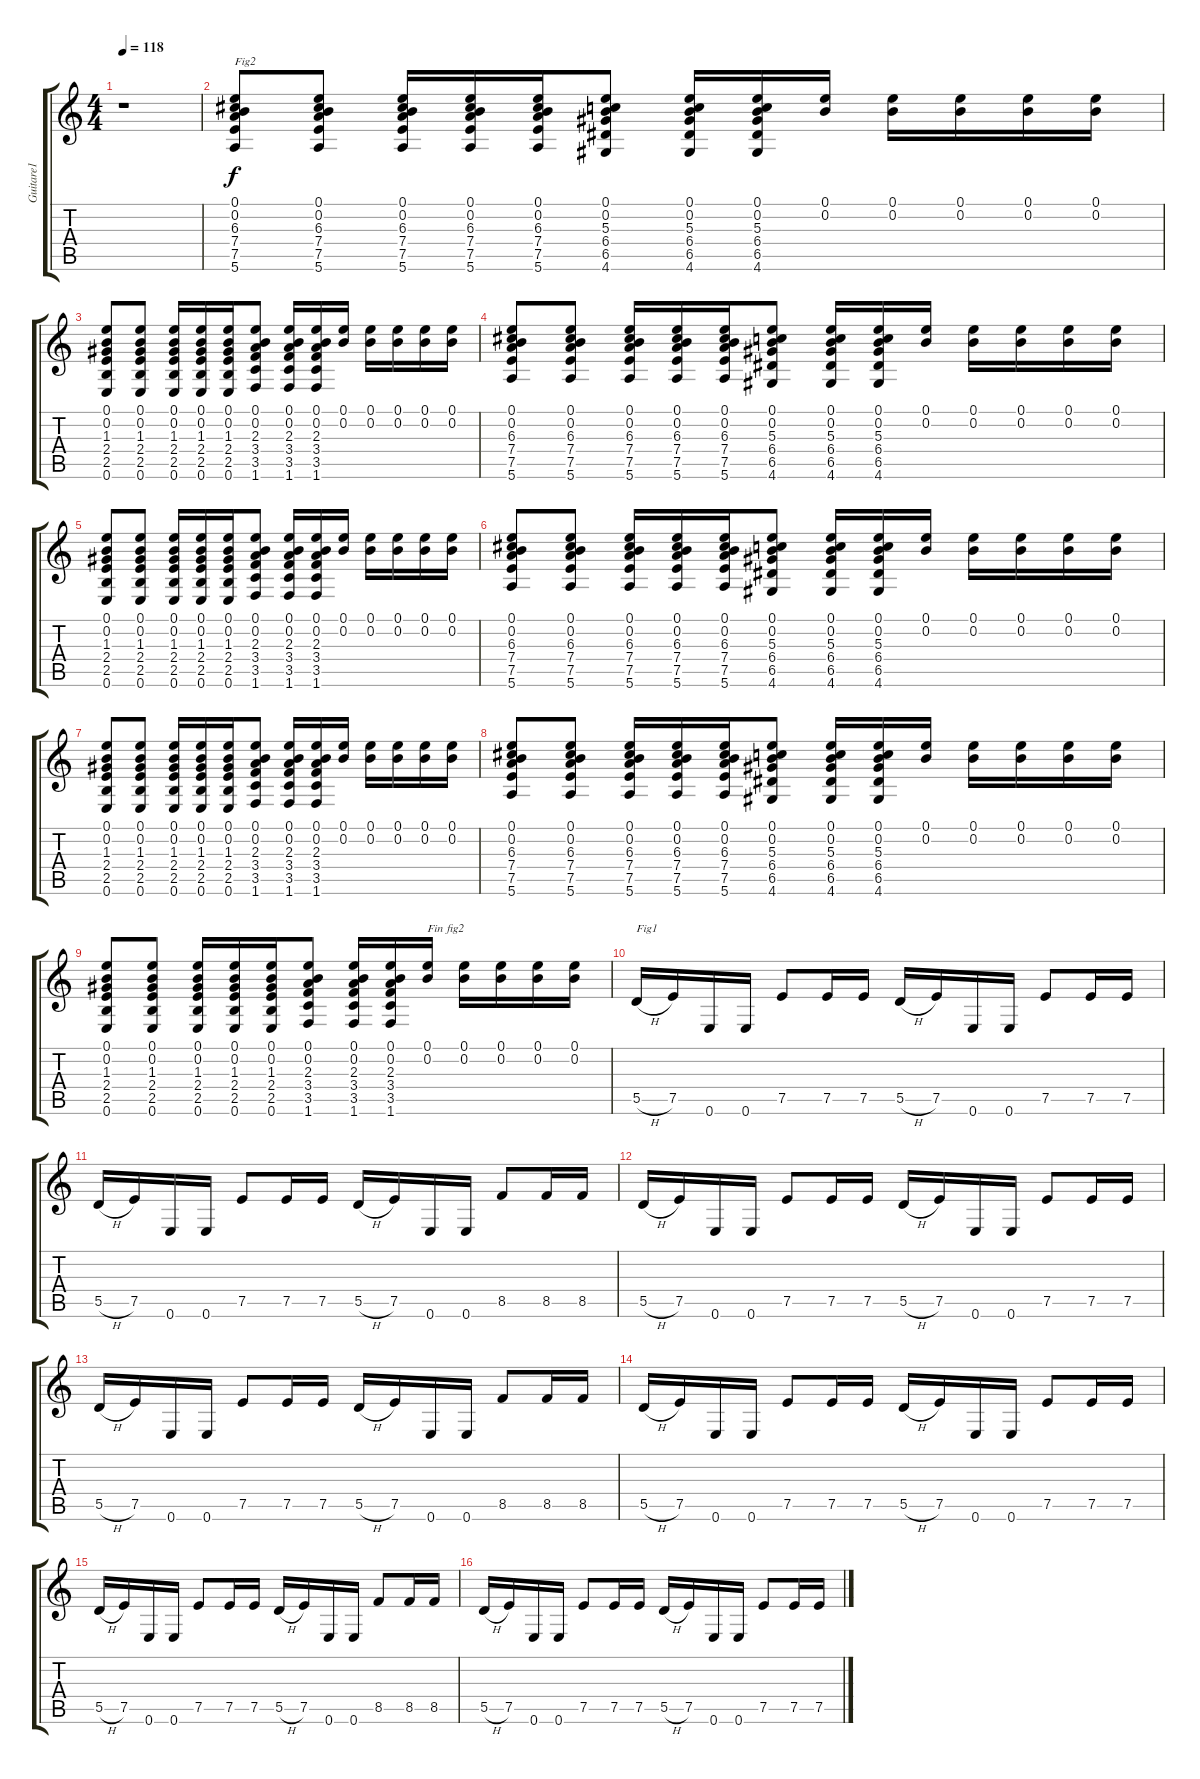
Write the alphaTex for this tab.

\track ("Guitare1" "Guitare1") {instrument distortionguitar}
\staff {score tabs}
\tuning (E4 B3 G3 D3 A2 E2) {hide}
\ts (4 4)
\tempo 118
\clef g2
\ks c
r.1{dy f} |
(0.1 0.2 6.3 7.4 7.5 5.6).8{txt "Fig2"} (0.1 0.2 6.3 7.4 7.5 5.6).8 (0.1 0.2 6.3 7.4 7.5 5.6).16 (0.1 0.2 6.3 7.4 7.5 5.6).16 (0.1 0.2 6.3 7.4 7.5 5.6).16 (0.1 0.2 5.3 6.4 6.5 4.6).8 (0.1 0.2 5.3 6.4 6.5 4.6).16 (0.1 0.2 5.3 6.4 6.5 4.6).16 (0.1 0.2).16 (0.1 0.2).16 (0.1 0.2).16 (0.1 0.2).16 (0.1 0.2).16 |
(0.1 0.2 1.3 2.4 2.5 0.6).8 (0.1 0.2 1.3 2.4 2.5 0.6).8 (0.1 0.2 1.3 2.4 2.5 0.6).16 (0.1 0.2 1.3 2.4 2.5 0.6).16 (0.1 0.2 1.3 2.4 2.5 0.6).16 (0.1 0.2 2.3 3.4 3.5 1.6).8 (0.1 0.2 2.3 3.4 3.5 1.6).16 (0.1 0.2 2.3 3.4 3.5 1.6).16 (0.1 0.2).16 (0.1 0.2).16 (0.1 0.2).16 (0.1 0.2).16 (0.1 0.2).16 |
(0.1 0.2 6.3 7.4 7.5 5.6).8 (0.1 0.2 6.3 7.4 7.5 5.6).8 (0.1 0.2 6.3 7.4 7.5 5.6).16 (0.1 0.2 6.3 7.4 7.5 5.6).16 (0.1 0.2 6.3 7.4 7.5 5.6).16 (0.1 0.2 5.3 6.4 6.5 4.6).8 (0.1 0.2 5.3 6.4 6.5 4.6).16 (0.1 0.2 5.3 6.4 6.5 4.6).16 (0.1 0.2).16 (0.1 0.2).16 (0.1 0.2).16 (0.1 0.2).16 (0.1 0.2).16 |
(0.1 0.2 1.3 2.4 2.5 0.6).8 (0.1 0.2 1.3 2.4 2.5 0.6).8 (0.1 0.2 1.3 2.4 2.5 0.6).16 (0.1 0.2 1.3 2.4 2.5 0.6).16 (0.1 0.2 1.3 2.4 2.5 0.6).16 (0.1 0.2 2.3 3.4 3.5 1.6).8 (0.1 0.2 2.3 3.4 3.5 1.6).16 (0.1 0.2 2.3 3.4 3.5 1.6).16 (0.1 0.2).16 (0.1 0.2).16 (0.1 0.2).16 (0.1 0.2).16 (0.1 0.2).16 |
(0.1 0.2 6.3 7.4 7.5 5.6).8 (0.1 0.2 6.3 7.4 7.5 5.6).8 (0.1 0.2 6.3 7.4 7.5 5.6).16 (0.1 0.2 6.3 7.4 7.5 5.6).16 (0.1 0.2 6.3 7.4 7.5 5.6).16 (0.1 0.2 5.3 6.4 6.5 4.6).8 (0.1 0.2 5.3 6.4 6.5 4.6).16 (0.1 0.2 5.3 6.4 6.5 4.6).16 (0.1 0.2).16 (0.1 0.2).16 (0.1 0.2).16 (0.1 0.2).16 (0.1 0.2).16 |
(0.1 0.2 1.3 2.4 2.5 0.6).8 (0.1 0.2 1.3 2.4 2.5 0.6).8 (0.1 0.2 1.3 2.4 2.5 0.6).16 (0.1 0.2 1.3 2.4 2.5 0.6).16 (0.1 0.2 1.3 2.4 2.5 0.6).16 (0.1 0.2 2.3 3.4 3.5 1.6).8 (0.1 0.2 2.3 3.4 3.5 1.6).16 (0.1 0.2 2.3 3.4 3.5 1.6).16 (0.1 0.2).16 (0.1 0.2).16 (0.1 0.2).16 (0.1 0.2).16 (0.1 0.2).16 |
(0.1 0.2 6.3 7.4 7.5 5.6).8 (0.1 0.2 6.3 7.4 7.5 5.6).8 (0.1 0.2 6.3 7.4 7.5 5.6).16 (0.1 0.2 6.3 7.4 7.5 5.6).16 (0.1 0.2 6.3 7.4 7.5 5.6).16 (0.1 0.2 5.3 6.4 6.5 4.6).8 (0.1 0.2 5.3 6.4 6.5 4.6).16 (0.1 0.2 5.3 6.4 6.5 4.6).16 (0.1 0.2).16 (0.1 0.2).16 (0.1 0.2).16 (0.1 0.2).16 (0.1 0.2).16 |
(0.1 0.2 1.3 2.4 2.5 0.6).8 (0.1 0.2 1.3 2.4 2.5 0.6).8 (0.1 0.2 1.3 2.4 2.5 0.6).16 (0.1 0.2 1.3 2.4 2.5 0.6).16 (0.1 0.2 1.3 2.4 2.5 0.6).16 (0.1 0.2 2.3 3.4 3.5 1.6).8 (0.1 0.2 2.3 3.4 3.5 1.6).16 (0.1 0.2 2.3 3.4 3.5 1.6).16 (0.1 0.2).16{txt "Fin fig2"} (0.1 0.2).16 (0.1 0.2).16 (0.1 0.2).16 (0.1 0.2).16 |
5.5{h}.16{txt "Fig1"} 7.5.16 0.6.16 0.6.16 7.5.8 7.5.16 7.5.16 5.5{h}.16 7.5.16 0.6.16 0.6.16 7.5.8 7.5.16 7.5.16 |
5.5{h}.16 7.5.16 0.6.16 0.6.16 7.5.8 7.5.16 7.5.16 5.5{h}.16 7.5.16 0.6.16 0.6.16 8.5.8 8.5.16 8.5.16 |
5.5{h}.16 7.5.16 0.6.16 0.6.16 7.5.8 7.5.16 7.5.16 5.5{h}.16 7.5.16 0.6.16 0.6.16 7.5.8 7.5.16 7.5.16 |
5.5{h}.16 7.5.16 0.6.16 0.6.16 7.5.8 7.5.16 7.5.16 5.5{h}.16 7.5.16 0.6.16 0.6.16 8.5.8 8.5.16 8.5.16 |
5.5{h}.16 7.5.16 0.6.16 0.6.16 7.5.8 7.5.16 7.5.16 5.5{h}.16 7.5.16 0.6.16 0.6.16 7.5.8 7.5.16 7.5.16 |
5.5{h}.16 7.5.16 0.6.16 0.6.16 7.5.8 7.5.16 7.5.16 5.5{h}.16 7.5.16 0.6.16 0.6.16 8.5.8 8.5.16 8.5.16 |
5.5{h}.16 7.5.16 0.6.16 0.6.16 7.5.8 7.5.16 7.5.16 5.5{h}.16 7.5.16 0.6.16 0.6.16 7.5.8 7.5.16 7.5.16
